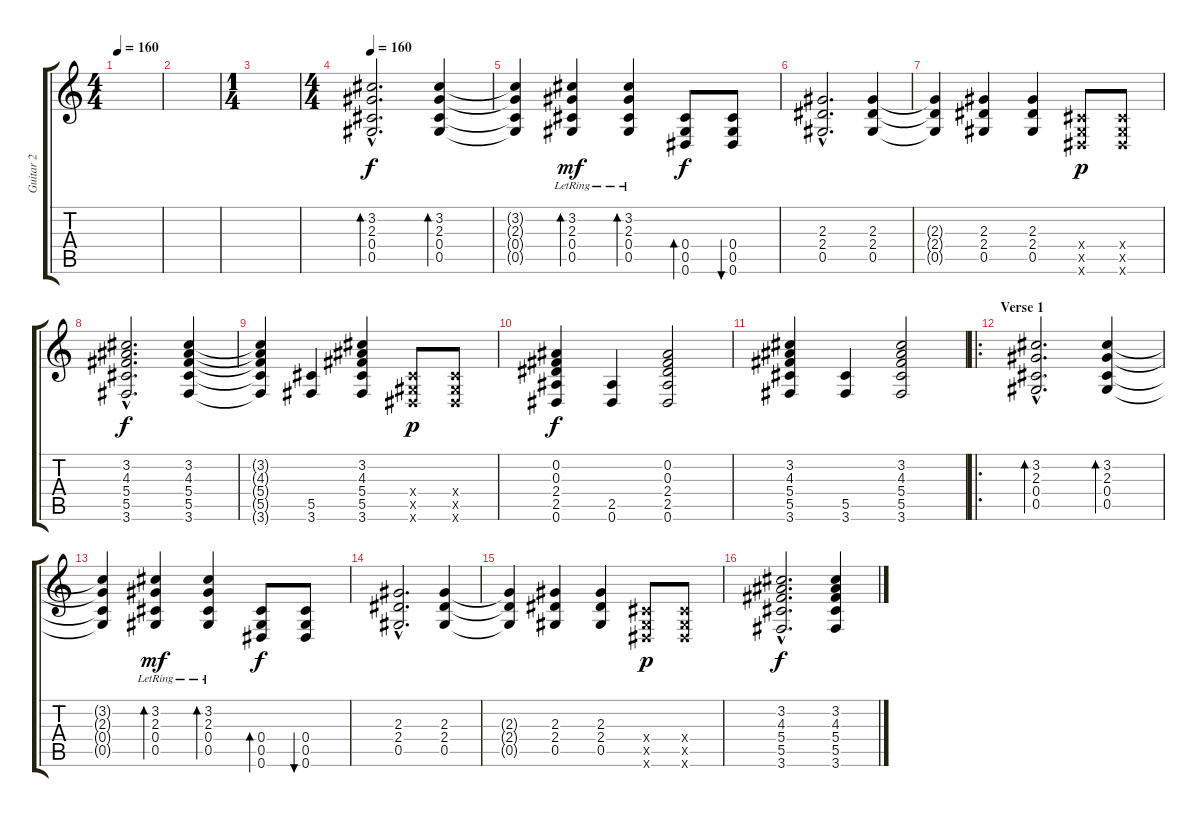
\track ("Guitar 2" "Guitar 2") {instrument acousticguitarsteel}
\staff {score tabs}
\tuning (Eb4 Bb3 Gb3 Db3 Ab2 Eb2) {hide}
\ts (4 4)
\tempo 160
\tempo 120
\tempo 160
\clef g2
\ks c
|
|
\ts (1 4)
|
\ts (4 4)
\tempo 160
(3.2{hac} 2.3{hac} 0.4{hac} 0.5{hac}).2{d bd 60} (3.2 2.3 0.4 0.5).4{bd 60} |
(3.2{t} 2.3{t} 0.4{t} 0.5{t}).4 (3.2{lr} 2.3{lr} 0.4{lr} 0.5{lr}).4{bd 120 dy mf} (3.2{lr} 2.3{lr} 0.4{lr} 0.5{lr}).4{bd 120} (0.4 0.5 0.6).8{bd 120 dy f} (0.4 0.5 0.6).8{bu 120} |
(2.3{hac} 2.4{hac} 0.5{hac}).2{d} (2.3 2.4 0.5).4 |
(2.3{t} 2.4{t} 0.5{t}).4 (2.3 2.4 0.5).4 (2.3 2.4 0.5).4 (0.4{x} 0.5{x} 0.6{x}).8{dy p} (0.4{x} 0.5{x} 0.6{x}).8 |
(3.2{hac} 4.3{hac} 5.4{hac} 5.5{hac} 3.6{hac}).2{d dy f} (3.2 4.3 5.4 5.5 3.6).4 |
(3.2{t} 4.3{t} 5.4{t} 5.5{t} 3.6{t}).4 (5.5 3.6).4 (3.2 4.3 5.4 5.5 3.6).4 (0.4{x} 0.5{x} 0.6{x}).8{dy p} (0.4{x} 0.5{x} 0.6{x}).8 |
(0.2 0.3 2.4 2.5 0.6).4{dy f} (2.5 0.6).4 (0.2 0.3 2.4 2.5 0.6).2 |
(3.2 4.3 5.4 5.5 3.6).4 (5.5 3.6).4 (3.2 4.3 5.4 5.5 3.6).2 |
\ro
\section ("" "Verse 1")
(3.2{hac} 2.3{hac} 0.4{hac} 0.5{hac}).2{d bd 60} (3.2 2.3 0.4 0.5).4{bd 60} |
(3.2{t} 2.3{t} 0.4{t} 0.5{t}).4 (3.2{lr} 2.3{lr} 0.4{lr} 0.5{lr}).4{bd 120 dy mf} (3.2{lr} 2.3{lr} 0.4{lr} 0.5{lr}).4{bd 120} (0.4 0.5 0.6).8{bd 120 dy f} (0.4 0.5 0.6).8{bu 120} |
(2.3{hac} 2.4{hac} 0.5{hac}).2{d} (2.3 2.4 0.5).4 |
(2.3{t} 2.4{t} 0.5{t}).4 (2.3 2.4 0.5).4 (2.3 2.4 0.5).4 (0.4{x} 0.5{x} 0.6{x}).8{dy p} (0.4{x} 0.5{x} 0.6{x}).8 |
(3.2{hac} 4.3{hac} 5.4{hac} 5.5{hac} 3.6{hac}).2{d dy f} (3.2 4.3 5.4 5.5 3.6).4
